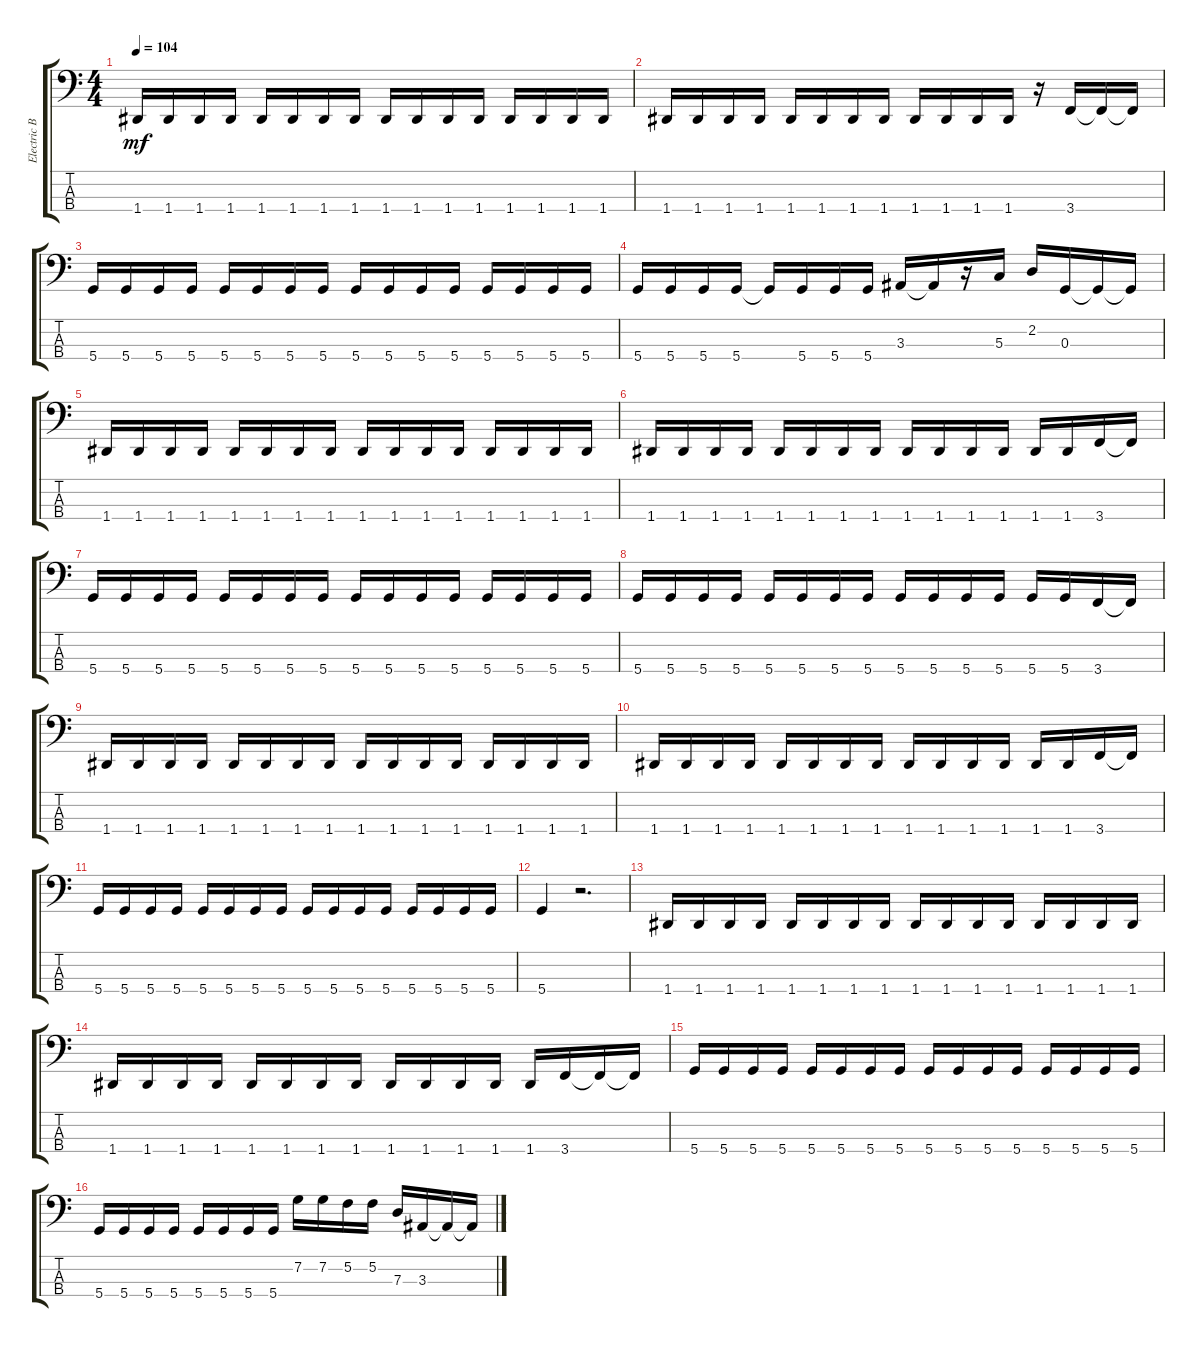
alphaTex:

\track ("Electric Bass" "Electric B") {instrument electricbassfinger}
\staff {score tabs}
\tuning (F2 C2 G1 D1) {hide}
\ts (4 4)
\tempo 104
\clef f4
\ks c
1.4.16{dy mf} 1.4.16 1.4.16 1.4.16 1.4.16 1.4.16 1.4.16 1.4.16 1.4.16 1.4.16 1.4.16 1.4.16 1.4.16 1.4.16 1.4.16 1.4.16 |
1.4.16 1.4.16 1.4.16 1.4.16 1.4.16 1.4.16 1.4.16 1.4.16 1.4.16 1.4.16 1.4.16 1.4.16 r.16 3.4.16 3.4{t}.16 3.4{t}.16 |
5.4.16 5.4.16 5.4.16 5.4.16 5.4.16 5.4.16 5.4.16 5.4.16 5.4.16 5.4.16 5.4.16 5.4.16 5.4.16 5.4.16 5.4.16 5.4.16 |
5.4.16 5.4.16 5.4.16 5.4.16 5.4{t}.16 5.4.16 5.4.16 5.4.16 3.3.16 3.3{t}.16 r.16 5.3.16 2.2.16 0.3.16 0.3{t}.16 0.3{t}.16 |
1.4.16 1.4.16 1.4.16 1.4.16 1.4.16 1.4.16 1.4.16 1.4.16 1.4.16 1.4.16 1.4.16 1.4.16 1.4.16 1.4.16 1.4.16 1.4.16 |
1.4.16 1.4.16 1.4.16 1.4.16 1.4.16 1.4.16 1.4.16 1.4.16 1.4.16 1.4.16 1.4.16 1.4.16 1.4.16 1.4.16 3.4.16 3.4{t}.16 |
5.4.16 5.4.16 5.4.16 5.4.16 5.4.16 5.4.16 5.4.16 5.4.16 5.4.16 5.4.16 5.4.16 5.4.16 5.4.16 5.4.16 5.4.16 5.4.16 |
5.4.16 5.4.16 5.4.16 5.4.16 5.4.16 5.4.16 5.4.16 5.4.16 5.4.16 5.4.16 5.4.16 5.4.16 5.4.16 5.4.16 3.4.16 3.4{t}.16 |
1.4.16 1.4.16 1.4.16 1.4.16 1.4.16 1.4.16 1.4.16 1.4.16 1.4.16 1.4.16 1.4.16 1.4.16 1.4.16 1.4.16 1.4.16 1.4.16 |
1.4.16 1.4.16 1.4.16 1.4.16 1.4.16 1.4.16 1.4.16 1.4.16 1.4.16 1.4.16 1.4.16 1.4.16 1.4.16 1.4.16 3.4.16 3.4{t}.16 |
5.4.16 5.4.16 5.4.16 5.4.16 5.4.16 5.4.16 5.4.16 5.4.16 5.4.16 5.4.16 5.4.16 5.4.16 5.4.16 5.4.16 5.4.16 5.4.16 |
5.4.4 r.2{d} |
1.4.16 1.4.16 1.4.16 1.4.16 1.4.16 1.4.16 1.4.16 1.4.16 1.4.16 1.4.16 1.4.16 1.4.16 1.4.16 1.4.16 1.4.16 1.4.16 |
1.4.16 1.4.16 1.4.16 1.4.16 1.4.16 1.4.16 1.4.16 1.4.16 1.4.16 1.4.16 1.4.16 1.4.16 1.4.16 3.4.16 3.4{t}.16 3.4{t}.16 |
5.4.16 5.4.16 5.4.16 5.4.16 5.4.16 5.4.16 5.4.16 5.4.16 5.4.16 5.4.16 5.4.16 5.4.16 5.4.16 5.4.16 5.4.16 5.4.16 |
5.4.16 5.4.16 5.4.16 5.4.16 5.4.16 5.4.16 5.4.16 5.4.16 7.2.16 7.2.16 5.2.16 5.2.16 7.3.16 3.3.16 3.3{t}.16 3.3{t}.16
